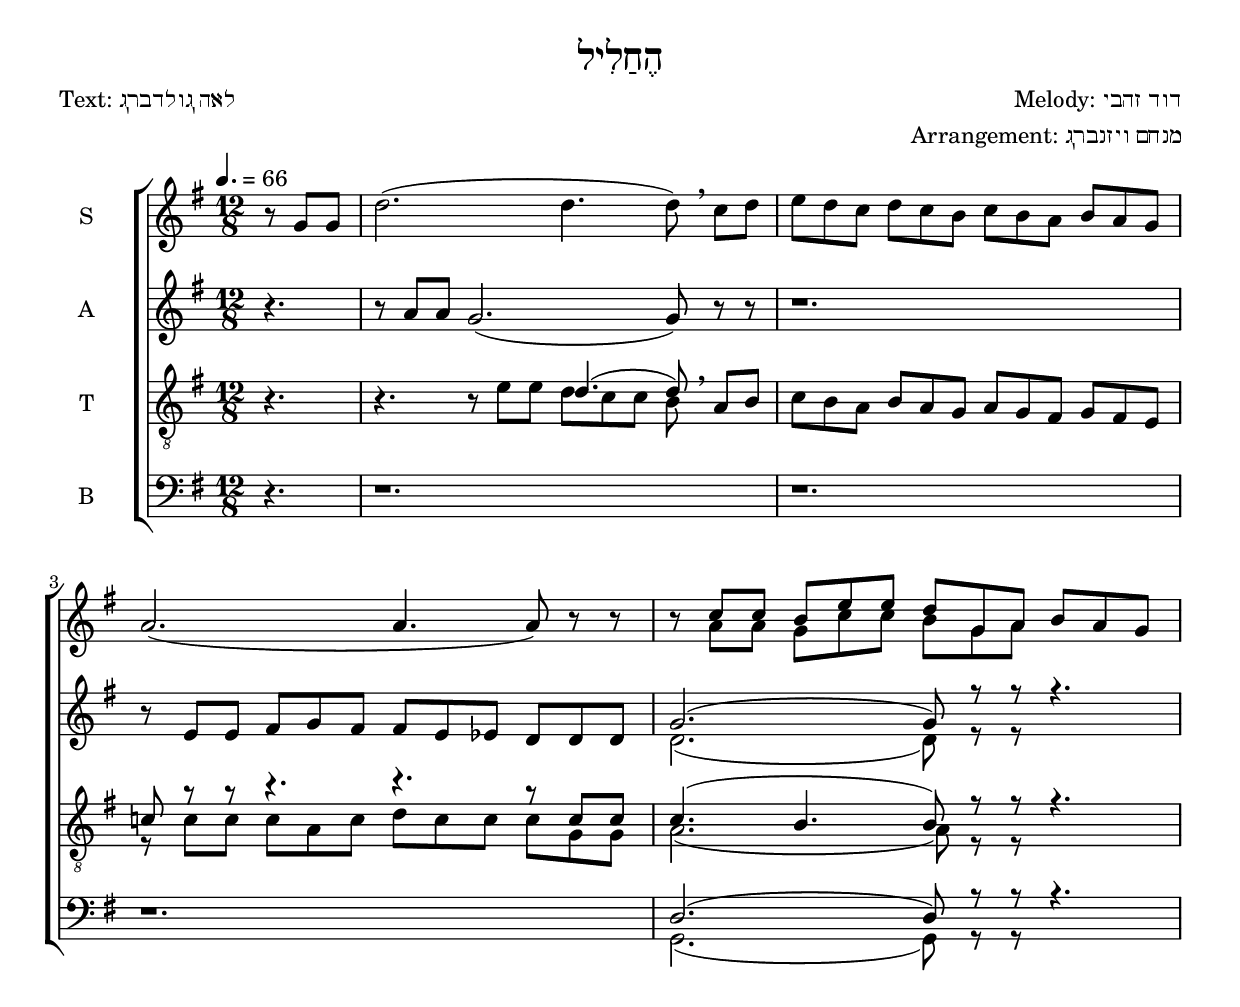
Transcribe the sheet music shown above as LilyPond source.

\include "english.ly"
\version "2.18.2"

global = {
  \key g \major
  \time 12/8
  \tempo 4. = 66
}

sopMusic = \relative c'' {
  \partial 4. r8 g g | d'2.( d4. d8) \breathe c[ d] |
  e8[ d c] d[ c b] c[ b a] b[ a g] | a2.( a4. a8) r8 r8 |
  r8 
    << { \voiceOne
    c8[ c] b[ e e] d[ g, a] 
  } \new Voice { \voiceTwo
    a[ a] g[ c c] b[ g a]  
  } 
  >> b[ a g] |
}

altMusic = \relative c'' {
  \partial 4. r4. | r8 a a g2.( g8) r8 r8 |
  r1. | r8 e[ e] fs[ g fs] fs[ e ef] d[ d d] |
  << { \voiceOne
     g2.( g8) r8 r8
  } \new Voice { \voiceTwo
     d2.( d8) r8 r8
  } 
  >> r4. |
}

tenMusic = \relative c' {
  \partial 4. r4. | 
    r4. r8 e8[ e]
    << { \voiceOne
      d4.( d8)
    } \new Voice { \voiceTwo 
      d8 c c b
    }
    >>
    \oneVoice \breathe a8[ b] |
  c[ b a] b[ a g] a[ g fs] g[ fs e] | 
  << { \voiceOne
    c'!8 r8 r8 r4. r4. r8 c[ c]
  } \new Voice { \voiceTwo
    r8 c8[ c] c[ a c] d[ c c] c[ g g]
  }
  >> |
  << { \voiceOne
     c4.( b4. b8) r8 r8
  } \new Voice { \voiceTwo
     a2.( a8) r8 r8
  } 
  >> r4. |
}

basMusic = \relative c {
  \partial 4. r4. | r1. |
  r1. | r1. |
  << { \voiceOne
     d2.( d8) r8 r8
  } \new Voice { \voiceTwo
     g,2.( g8) r8 r8
  } 
  >> r4. |
}

% \include "hehalil-lyrics.ly"

\header {
  title = "הֶחַלִיל"
  poet = "Text: לאה גולדברג"
  composer = "Melody: דוד זהבי"
  arranger = "Arrangement: מנחם ויזנברג"
  % Do not display the tagline for this book
  % tagline = ##f
}

\layout { 
  \context { 
    \Lyrics
    \override  LyricHyphen #'minimum-distance = #0.8 
  } 
}

\score {
  <<
    \new ChoirStaff <<

      \new Staff = "sop" <<
        \new Voice = "sopranos" {
          \set Staff.instrumentName = "S"
          <<
             % \stemUp
               \global \sopMusic
          >>
        }
      >>
      % \new Lyrics = "soplyrics"

      \new Staff = "alt" <<
        \new Voice = "altos" {
          \set Staff.instrumentName = "A"
          <<
             % \stemUp
               \global \altMusic
          >>
        }
      >>
      % \new Lyrics = "altlyrics"

      \new Staff = "ten" <<
        \clef "G_8"
        \new Voice = "tenors" {
          \set Staff.instrumentName = "T"
          <<
               \global \tenMusic
          >>
        }
      >>
      % \new Lyrics = "tenlyrics"

      \new Staff = "bas" <<
        \clef bass
        \new Voice = "basses" {
          \set Staff.instrumentName = "B"
          <<
               \global \basMusic
          >>
        }
      >>
      % \new Lyrics = "baslyrics"

%     \context Lyrics = "wlyrics" {
%       \lyricsto "sopranos" {
%         \wlyricsText
%       }
%     }
%     \context Lyrics = "tenlyrics" {
%       \lyricsto "tenors" {
%         \tenlyricsText
%       }
%     }
%     \context Lyrics = "baslyrics" {
%       \lyricsto "basses" {
%         \baslyricsText
%       }
%     }

    >>
  >>

  \header { }

  \layout {
    % $(layout-set-staff-size 17)
    % \override LyricText #'font-size = #1.81
    \context {
      \Staff
    }
  }
}
